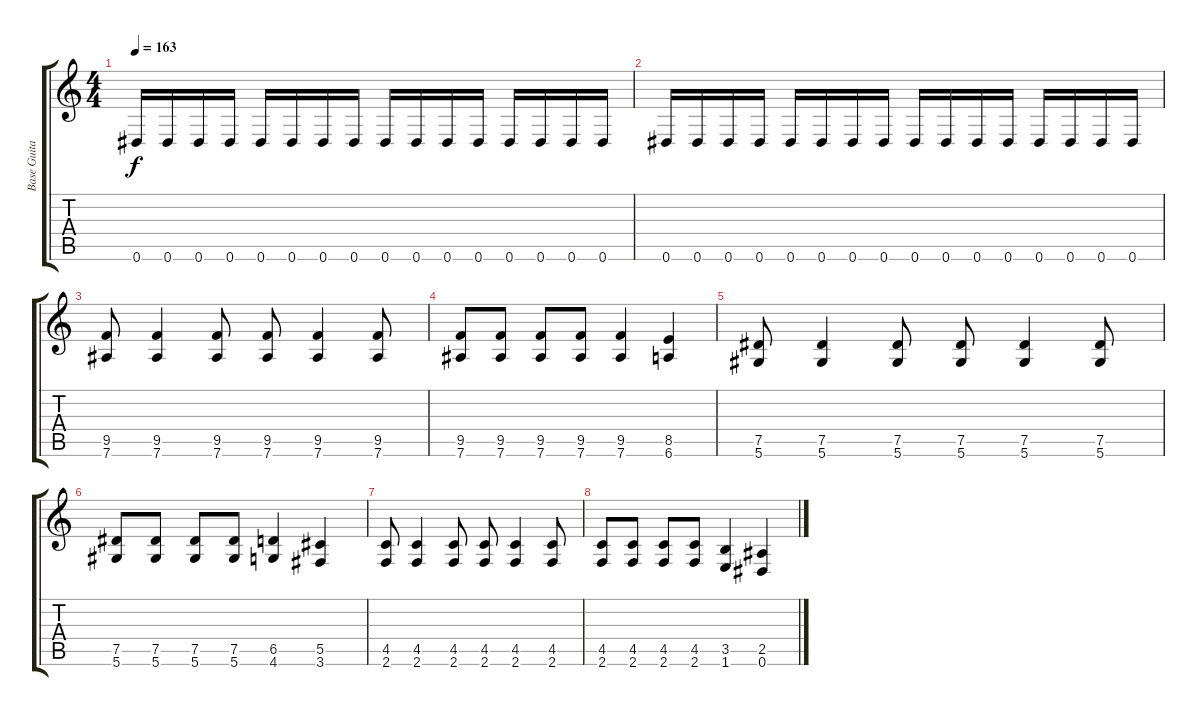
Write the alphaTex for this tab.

\track ("Base Guitar" "Base Guita") {instrument distortionguitar}
\staff {score tabs}
\tuning (Eb4 Bb3 Gb3 Db3 Ab2 Eb2) {hide}
\ts (4 4)
\tempo 163
\clef g2
\ks c
0.6.16{dy f} 0.6.16 0.6.16 0.6.16 0.6.16 0.6.16 0.6.16 0.6.16 0.6.16 0.6.16 0.6.16 0.6.16 0.6.16 0.6.16 0.6.16 0.6.16 |
0.6.16 0.6.16 0.6.16 0.6.16 0.6.16 0.6.16 0.6.16 0.6.16 0.6.16 0.6.16 0.6.16 0.6.16 0.6.16 0.6.16 0.6.16 0.6.16 |
(9.5 7.6).8 (9.5 7.6).4 (9.5 7.6).8 (9.5 7.6).8 (9.5 7.6).4 (9.5 7.6).8 |
(9.5 7.6).8 (9.5 7.6).8 (9.5 7.6).8 (9.5 7.6).8 (9.5 7.6).4 (8.5 6.6).4 |
(7.5 5.6).8 (7.5 5.6).4 (7.5 5.6).8 (7.5 5.6).8 (7.5 5.6).4 (7.5 5.6).8 |
(7.5 5.6).8 (7.5 5.6).8 (7.5 5.6).8 (7.5 5.6).8 (6.5 4.6).4 (5.5 3.6).4 |
(4.5 2.6).8 (4.5 2.6).4 (4.5 2.6).8 (4.5 2.6).8 (4.5 2.6).4 (4.5 2.6).8 |
(4.5 2.6).8 (4.5 2.6).8 (4.5 2.6).8 (4.5 2.6).8 (3.5 1.6).4 (2.5 0.6).4
